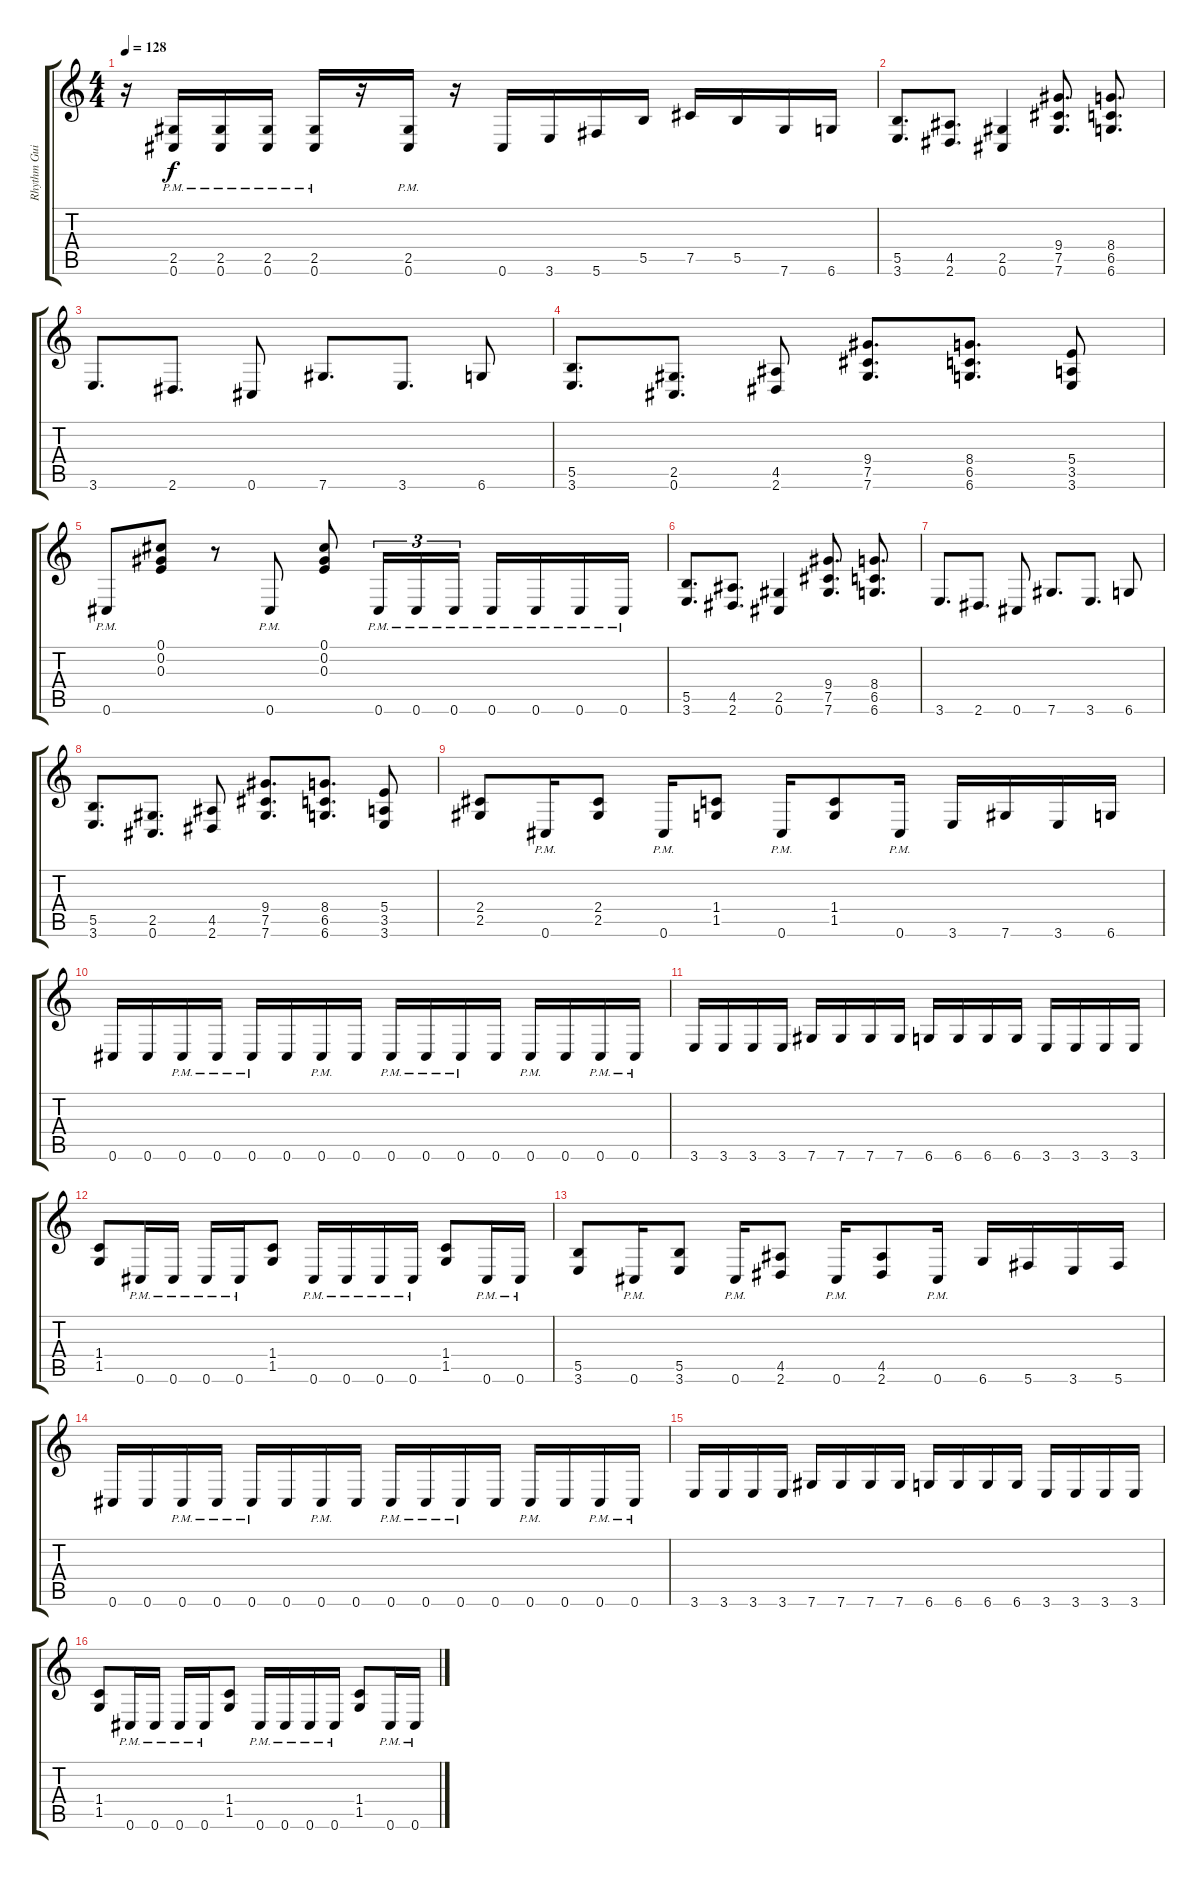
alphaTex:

\track ("Rhythm Guitar 1" "Rhythm Gui") {instrument distortionguitar}
\staff {score tabs}
\tuning (Db4 Ab3 E3 B2 Gb2 Db2) {hide}
\ts (4 4)
\tempo 128
\clef g2
\ks c
r.16{dy f} (2.5{pm} 0.6{pm}).16 (2.5{pm} 0.6{pm}).16 (2.5{pm} 0.6{pm}).16 (2.5{pm} 0.6{pm}).16 r.16 (2.5{pm} 0.6{pm}).16 r.16 0.6.16 3.6.16 5.6.16 5.5.16 7.5.16 5.5.16 7.6.16 6.6.16 |
(5.5 3.6).8{d} (4.5 2.6).8{d} (2.5 0.6).4 (9.4 7.5 7.6).8{d} (8.4 6.5 6.6).8{d} |
3.6.8{d} 2.6.8{d} 0.6.8 7.6.8{d} 3.6.8{d} 6.6.8 |
(5.5 3.6).8{d} (2.5 0.6).8{d} (4.5 2.6).8 (9.4 7.5 7.6).8{d} (8.4 6.5 6.6).8{d} (5.4 3.5 3.6).8 |
0.6{pm}.8 (0.1 0.2 0.3).8 r.8 0.6{pm}.8 (0.1 0.2 0.3).8 0.6{pm}.16{tu (3 2)} 0.6{pm}.16{tu (3 2)} 0.6{pm}.16{tu (3 2)} 0.6{pm}.16 0.6{pm}.16 0.6{pm}.16 0.6{pm}.16 |
(5.5 3.6).8{d} (4.5 2.6).8{d} (2.5 0.6).4 (9.4 7.5 7.6).8{d} (8.4 6.5 6.6).8{d} |
3.6.8{d} 2.6.8{d} 0.6.8 7.6.8{d} 3.6.8{d} 6.6.8 |
(5.5 3.6).8{d} (2.5 0.6).8{d} (4.5 2.6).8 (9.4 7.5 7.6).8{d} (8.4 6.5 6.6).8{d} (5.4 3.5 3.6).8 |
(2.4 2.5).8 0.6{pm}.16 (2.4 2.5).8 0.6{pm}.16 (1.4 1.5).8 0.6{pm}.16 (1.4 1.5).8 0.6{pm}.16 3.6.16 7.6.16 3.6.16 6.6.16 |
0.6.16 0.6.16 0.6{pm}.16 0.6{pm}.16 0.6{pm}.16 0.6.16 0.6{pm}.16 0.6.16 0.6{pm}.16 0.6{pm}.16 0.6{pm}.16 0.6.16 0.6{pm}.16 0.6.16 0.6{pm}.16 0.6{pm}.16 |
3.6.16 3.6.16 3.6.16 3.6.16 7.6.16 7.6.16 7.6.16 7.6.16 6.6.16 6.6.16 6.6.16 6.6.16 3.6.16 3.6.16 3.6.16 3.6.16 |
(1.4 1.5).8 0.6{pm}.16 0.6{pm}.16 0.6{pm}.16 0.6{pm}.16 (1.4 1.5).8 0.6{pm}.16 0.6{pm}.16 0.6{pm}.16 0.6{pm}.16 (1.4 1.5).8 0.6{pm}.16 0.6{pm}.16 |
(5.5 3.6).8 0.6{pm}.16 (5.5 3.6).8 0.6{pm}.16 (4.5 2.6).8 0.6{pm}.16 (4.5 2.6).8 0.6{pm}.16 6.6.16 5.6.16 3.6.16 5.6.16 |
0.6.16 0.6.16 0.6{pm}.16 0.6{pm}.16 0.6{pm}.16 0.6.16 0.6{pm}.16 0.6.16 0.6{pm}.16 0.6{pm}.16 0.6{pm}.16 0.6.16 0.6{pm}.16 0.6.16 0.6{pm}.16 0.6{pm}.16 |
3.6.16 3.6.16 3.6.16 3.6.16 7.6.16 7.6.16 7.6.16 7.6.16 6.6.16 6.6.16 6.6.16 6.6.16 3.6.16 3.6.16 3.6.16 3.6.16 |
(1.4 1.5).8 0.6{pm}.16 0.6{pm}.16 0.6{pm}.16 0.6{pm}.16 (1.4 1.5).8 0.6{pm}.16 0.6{pm}.16 0.6{pm}.16 0.6{pm}.16 (1.4 1.5).8 0.6{pm}.16 0.6{pm}.16
